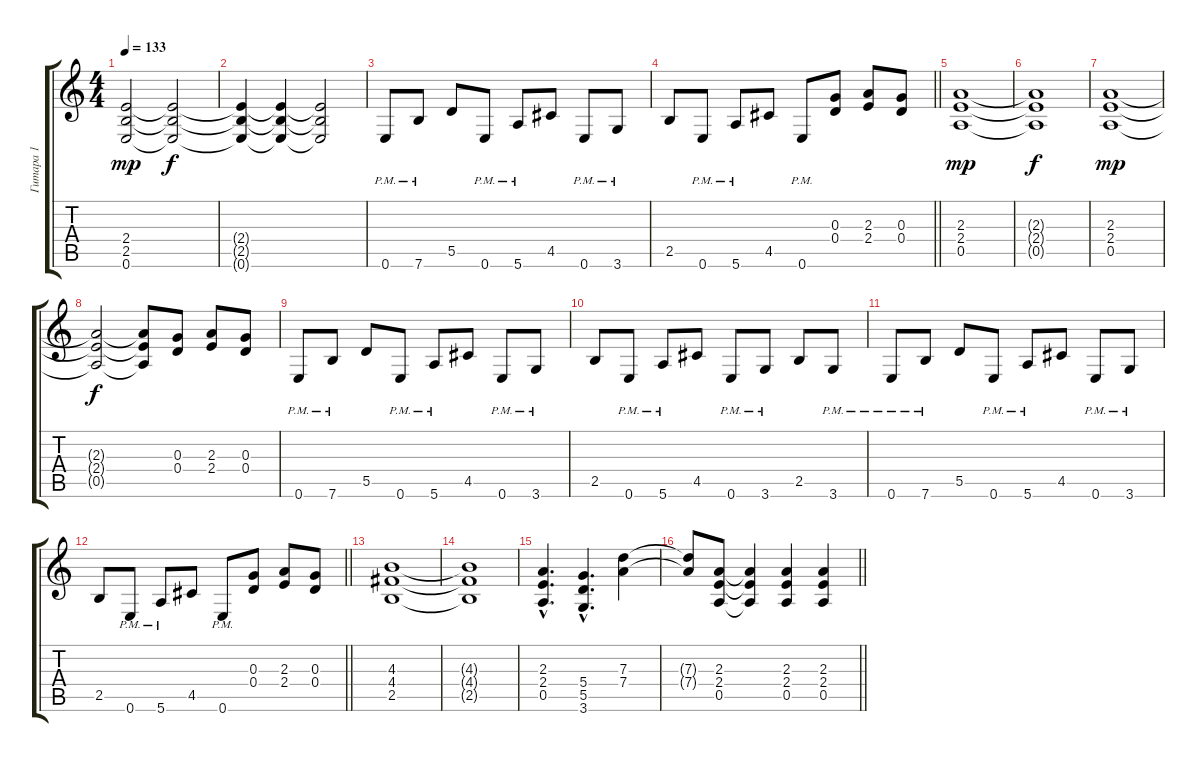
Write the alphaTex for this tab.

\track ("Гитара 1" "Гитара 1") {instrument distortionguitar}
\staff {score tabs}
\tuning (E4 B3 G3 D3 A2 E2) {hide}
\ts (4 4)
\tempo 133
\clef g2
\ks c
(2.4 2.5 0.6).2{dy mp} (2.4{t} 2.5{t} 0.6{t}).2{dy f volume 0} |
(2.4{t} 2.5{t} 0.6{t}).4 (2.4{t} 2.5{t} 0.6{t}).4 (2.4{t} 2.5{t} 0.6{t}).2 |
0.6{pm}.8{volume 16} 7.6{pm}.8 5.5.8 0.6{pm}.8 5.6{pm}.8 4.5.8 0.6{pm}.8 3.6{pm}.8 |
\barLineRight lightlight
2.5.8 0.6{pm}.8 5.6{pm}.8 4.5.8 0.6{pm}.8 (0.3 0.4).8 (2.3 2.4).8 (0.3 0.4).8 |
(2.3 2.4 0.5).1{dy mp} |
(2.3{t} 2.4{t} 0.5{t}).1{dy f} |
(2.3 2.4 0.5).1{dy mp} |
(2.3{t} 2.4{t} 0.5{t}).2{dy f} (2.3{t} 2.4{t} 0.5{t}).8 (0.3 0.4).8 (2.3 2.4).8 (0.3 0.4).8 |
0.6{pm}.8 7.6{pm}.8 5.5.8 0.6{pm}.8 5.6{pm}.8 4.5.8 0.6{pm}.8 3.6{pm}.8 |
2.5.8 0.6{pm}.8 5.6{pm}.8 4.5.8 0.6{pm}.8 3.6{pm}.8 2.5.8 3.6{pm}.8 |
0.6{pm}.8 7.6{pm}.8 5.5.8 0.6{pm}.8 5.6{pm}.8 4.5.8 0.6{pm}.8 3.6{pm}.8 |
\barLineRight lightlight
2.5.8 0.6{pm}.8 5.6{pm}.8 4.5.8 0.6{pm}.8 (0.3 0.4).8 (2.3 2.4).8 (0.3 0.4).8 |
\section ("" "")
(4.3 4.4 2.5).1 |
(4.3{t} 4.4{t} 2.5{t}).1 |
(2.3{hac} 2.4{hac} 0.5{hac}).4{d} (5.4{hac} 5.5{hac} 3.6{hac}).4{d} (7.3 7.4).4 |
\barLineRight lightlight
(7.3{t} 7.4{t}).8 (2.3 2.4 0.5).8 (2.3{t} 2.4{t} 0.5{t}).4 (2.3 2.4 0.5).4 (2.3 2.4 0.5).4
